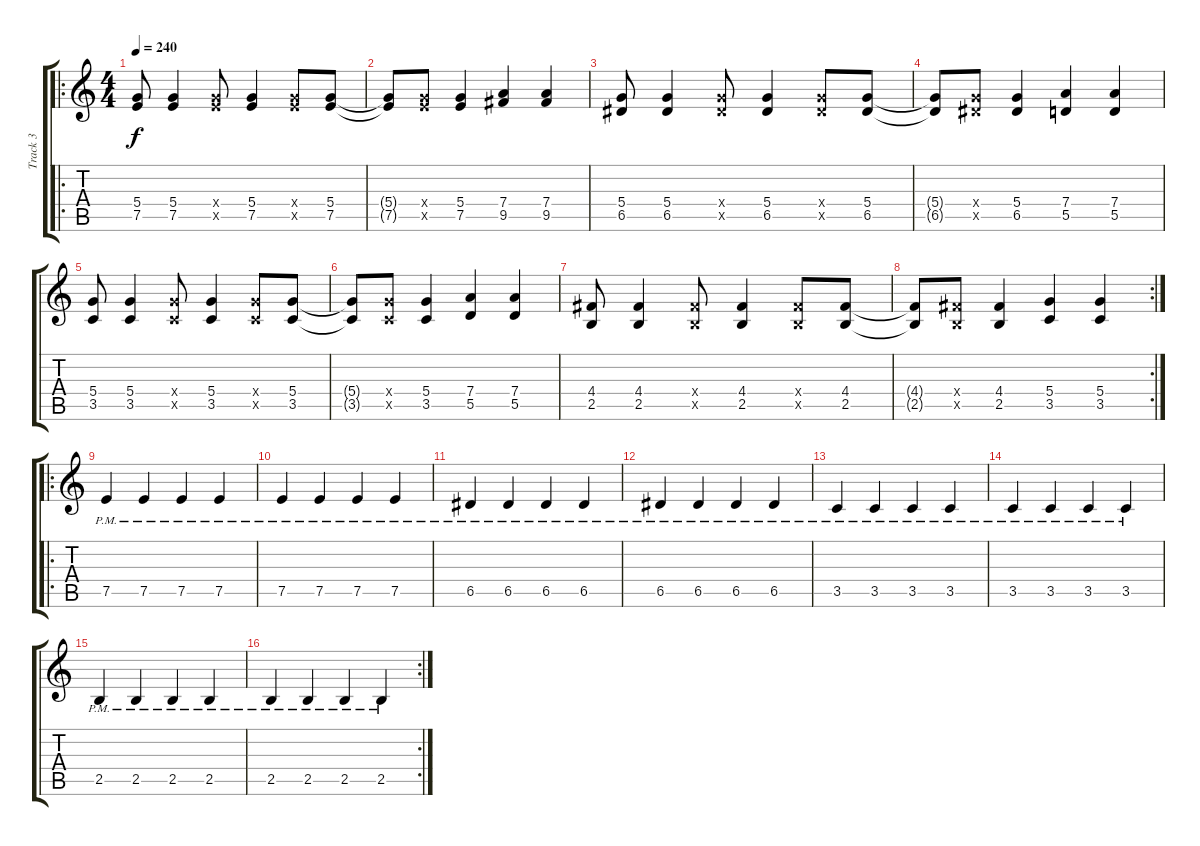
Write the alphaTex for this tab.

\track ("Track 3" "Track 3") {instrument distortionguitar}
\staff {score tabs}
\tuning (E4 B3 G3 D3 A2 E2) {hide}
\ro
\ts (4 4)
\tempo 240
\clef g2
\ks c
(5.4 7.5).8{dy f} (5.4 7.5).4 (5.4{x} 7.5{x}).8 (5.4 7.5).4 (5.4{x} 7.5{x}).8 (5.4 7.5).8 |
(5.4{t} 7.5{t}).8 (5.4{x} 7.5{x}).8 (5.4 7.5).4 (7.4 9.5).4 (7.4 9.5).4 |
(5.4 6.5).8 (5.4 6.5).4 (5.4{x} 6.5{x}).8 (5.4 6.5).4 (5.4{x} 6.5{x}).8 (5.4 6.5).8 |
(5.4{t} 6.5{t}).8 (5.4{x} 6.5{x}).8 (5.4 6.5).4 (7.4 5.5).4 (7.4 5.5).4 |
(5.4 3.5).8 (5.4 3.5).4 (5.4{x} 3.5{x}).8 (5.4 3.5).4 (5.4{x} 3.5{x}).8 (5.4 3.5).8 |
(5.4{t} 3.5{t}).8 (5.4{x} 3.5{x}).8 (5.4 3.5).4 (7.4 5.5).4 (7.4 5.5).4 |
(4.4 2.5).8 (4.4 2.5).4 (4.4{x} 2.5{x}).8 (4.4 2.5).4 (4.4{x} 2.5{x}).8 (4.4 2.5).8 |
\rc 2
(4.4{t} 2.5{t}).8 (4.4{x} 2.5{x}).8 (4.4 2.5).4 (5.4 3.5).4 (5.4 3.5).4 |
\ro
7.5{pm}.4 7.5{pm}.4 7.5{pm}.4 7.5{pm}.4 |
7.5{pm}.4 7.5{pm}.4 7.5{pm}.4 7.5{pm}.4 |
6.5{pm}.4 6.5{pm}.4 6.5{pm}.4 6.5{pm}.4 |
6.5{pm}.4 6.5{pm}.4 6.5{pm}.4 6.5{pm}.4 |
3.5{pm}.4 3.5{pm}.4 3.5{pm}.4 3.5{pm}.4 |
3.5{pm}.4 3.5{pm}.4 3.5{pm}.4 3.5{pm}.4 |
2.5{pm}.4 2.5{pm}.4 2.5{pm}.4 2.5{pm}.4 |
\rc 2
2.5{pm}.4 2.5{pm}.4 2.5{pm}.4 2.5{pm}.4
